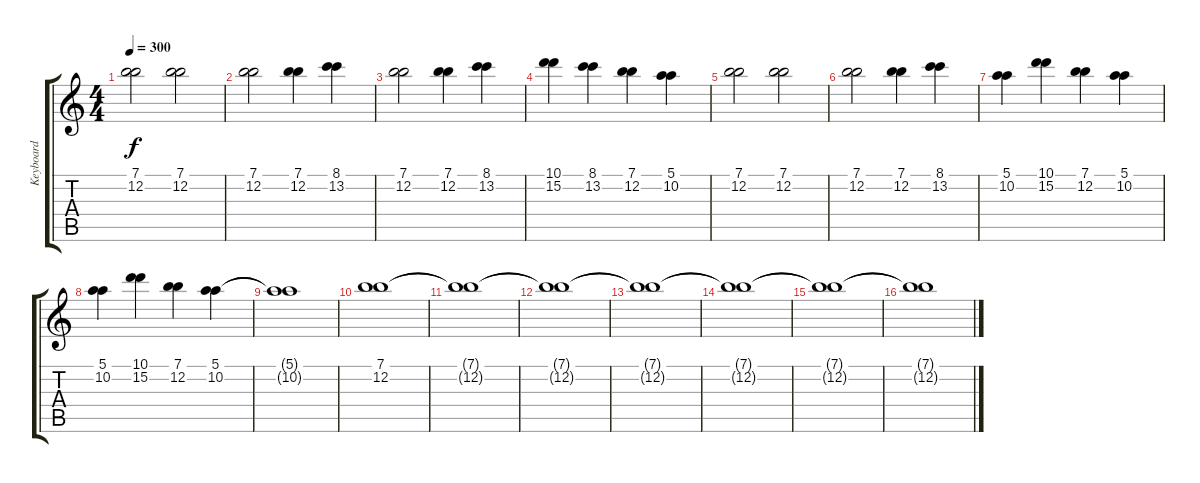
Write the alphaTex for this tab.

\track ("Keyboard" "Keyboard") {instrument electricguitarjazz}
\staff {score tabs}
\tuning (E4 B3 G3 D3 A2 E2) {hide}
\ts (4 4)
\tempo 300
\clef g2
\ks c
(7.1 12.2).2{dy f} (7.1 12.2).2 |
(7.1 12.2).2 (7.1 12.2).4 (8.1 13.2).4 |
(7.1 12.2).2 (7.1 12.2).4 (8.1 13.2).4 |
(10.1 15.2).4 (8.1 13.2).4 (7.1 12.2).4 (5.1 10.2).4 |
(7.1 12.2).2 (7.1 12.2).2 |
(7.1 12.2).2 (7.1 12.2).4 (8.1 13.2).4 |
(5.1 10.2).4 (10.1 15.2).4 (7.1 12.2).4 (5.1 10.2).4 |
(5.1 10.2).4 (10.1 15.2).4 (7.1 12.2).4 (5.1 10.2).4 |
(5.1{t} 10.2{t}).1 |
(7.1 12.2).1 |
(7.1{t} 12.2{t}).1 |
(7.1{t} 12.2{t}).1 |
(7.1{t} 12.2{t}).1 |
(7.1{t} 12.2{t}).1 |
(7.1{t} 12.2{t}).1 |
(7.1{t} 12.2{t}).1
